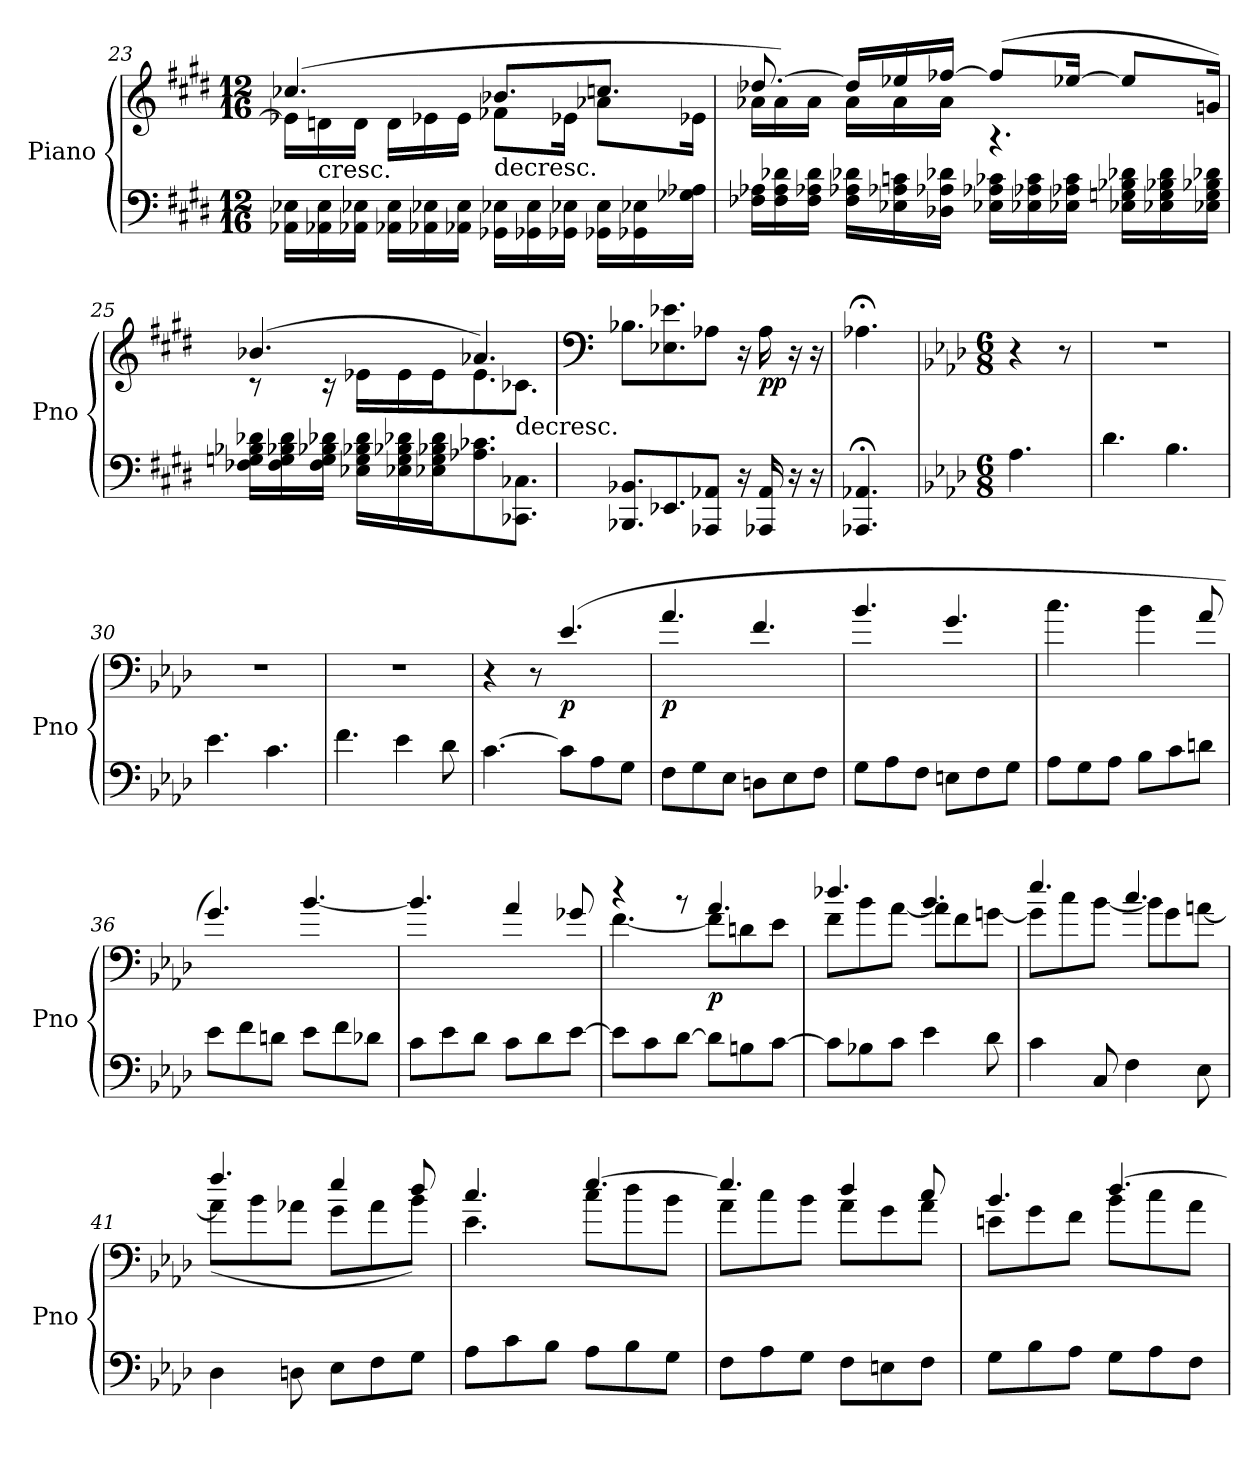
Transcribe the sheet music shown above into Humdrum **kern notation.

**kern	**kern	**dynam
*part1	*part1	*part1
*staff2	*staff1	*staff1/2
*I"Piano	*	*
*I'Pno	*	*
!!LO:LB:g=z
*clefF4	*clefG2	*
*k[f#c#g#d#]	*k[f#c#g#d#]	*
*M12/16	*M12/16	*
=23	=23	=23
*	*^	*
16AA-X\ 16E-X\LL	(>4.cc-X/	16e-X\LL]	.
!	!	!LO:TX:b:t=cresc.	!
16AA-X\ 16E-\	.	16dn\	.
16AA-X\ 16E-X\JJ	.	16d\JJ	.
16AA-X\ 16E-\LL	.	16d\LL	.
16AA-X\ 16E-X\	.	16e-X\	.
16AA-X\ 16E-\JJ	.	16e-\JJ	.
!	!LO:TX:b:t=decresc.	!	!
16GG-X\ 16E-X\LL	8.b-X/L	8f-X\L	.
16GG-X\ 16E-\	.	.	.
16GG-X\ 16E-X\JJ	.	16e-X\Jk	.
16GG-X\ 16E-\LL	8.ccn/J	8a-X\L	.
16GG-X\ 16E-X\	.	.	.
16G-X\ 16A-X\JJ	.	16e-X\Jk	.
!!LO:LB:g=z	!!
=24	=24	=24	=24
16F-X\ 16A-X\LL	[8.dd-X/	16a-X\LL	.
16F-\ 16A-\ 16d-X\	.	16a-\)	.
16F-\ 16A-X\ 16d-\JJ	.	16a-\JJ	.
16F-\ 16A-X\ 16d-X\LL	16dd-/LL]	16a-\LL	.
16E-X\ 16A-X\ 16cn\	16ee-X/	16a-\	.
16D-X\ 16A-X\ 16d-X\JJ	[16ff-X/JJ	16a-\JJ	.
16E-X\ 16A-X\ 16c-X\LL	(>8ff-/L]	4.r	.
16E-X\ 16A-X\ 16c-\	.	.	.
16E-X\ 16A-X\ 16c-\JJ	[16ee-X/Jk	.	.
16E-X\ 16Gn\ 16B-X\ 16d-X\LL	8ee-/L]	.	.
16E-X\ 16G\ 16B-X\ 16d-\	.	.	.
16E-X\ 16G\ 16B-X\ 16d-X\JJ	16gn/Jk)	.	.
!!LO:LB:g=z	!!
=25	=25	=25	=25
16F-X\ 16Gn\ 16B-X\ 16d-X\LL	(>4.b-X/	8r	.
16F-\ 16G\ 16B-X\ 16d-\	.	.	.
16F-\ 16G\ 16B-X\ 16d-X\JJ	.	16r	.
16E-X\ 16G\ 16B-X\ 16d-\LL	.	16e-X\LL	.
16E-X\ 16G\ 16B-X\ 16d-X\	.	16e-\	.
16E-X\ 16G\ 16B-X\ 16d-\J	.	16e-\J	.
8.A-X\ 8.c-X\	4.a-X/)	8.e-\	.
!	!	!LO:TX:b:t=decresc.	!
8.CC-X\ 8.C-X\J	.	8.c-X\J	.
*	*v	*v	*
=26	=26	=26
*	*clefF4	*
8.BBB-X/ 8.BB-X/L	8.B-X\L	.
8.EE-X/	8.E-X\ 8.e-X\	.
8AAA-X/ 8AA-X/J	8A-X\J	.
16r	16r	.
!	!	!LO:DY:b
16AAA-X/ 16AA-/	16A-\	pp
16r	16r	.
16r	16r	.
=27	=27	=27
4.AAA-X/; 4.AA-X/;	4.A-X;\	.
=28	=28	=28
*k[b-e-a-d-]	*k[b-e-a-d-]	*
*M6/8	*M6/8	*
*	*MM110	*
4.A-\	4r	.
.	8r	.
=29	=29	=29
4.d-\	2.r	.
4.B-\	.	.
=30	=30	=30
4.e-\	2.r	.
4.c\	.	.
!!LO:LB:g=z
=31	=31	=31
4.f\	2.r	.
4e-\	.	.
8d-\	.	.
=32	=32	=32
[4.c\	4r	.
.	8r	.
!	!	!LO:DY:b
8c\L]	(>4.e-/	p
8A-\	.	.
8G\J	.	.
=33	=33	=33
!	!	!LO:DY:b
8F\L	4.a-/	p
8G\	.	.
8E-\J	.	.
8Dn\L	4.f/	.
8E-\	.	.
8F\J	.	.
=34	=34	=34
8G\L	4.b-/	.
8A-\	.	.
8F\J	.	.
8En\L	4.g/	.
8F\	.	.
8G\J	.	.
=35	=35	=35
8A-\L	4.cc\	.
8G\	.	.
8A-\J	.	.
8B-\L	4b-\	.
8c\	.	.
8dn\J	8a-/	.
=36	=36	=36
8e-\L	4.g/)	.
8f\	.	.
8dn\J	.	.
8e-\L	[4.b-/	.
8f\	.	.
8d-X\J	.	.
!!LO:PB:g=z
=37	=37	=37
8c\L	4.b-/]	.
8e-\	.	.
8d-\J	.	.
8c\L	4a-/	.
8d-\	.	.
[8e-\J	8g-X/	.
=38	=38	=38
*	*^	*
8e-\L]	4r	[4.f\	.
8c\	.	.	.
[8d-\J	8r	.	.
!	!	!	!LO:DY:b
8d-\L]	4.a-/	8f\L]	p
8Bn\	.	8dn\	.
[8c\J	.	8e-\J	.
=39	=39	=39	=39
8c\L]	4.dd-X/	8f\L	.
8B-X\	.	8b-\	.
8c\J	.	[8a-\J	.
4e-\	4.b-/	8a-\L]	.
.	.	8f\	.
8d-\	.	[8gn\J	.
=40	=40	=40	=40
4c\	4.ee-/	8g\L]	.
.	.	8cc\	.
8C/	.	[8b-\J	.
4F\	4.cc/	8b-\L]	.
.	.	8g\	.
8E-\	.	[8an\J	.
!!LO:LB:g=z	!!
=41	=41	=41	=41
4D-\	4.ff/	(<8a\L]	.
.	.	8b-\	.
8Dn\	.	8a-X\J	.
8E-\L	4ee-/	8g\L	.
8F\	.	8a-\	.
8G\J	8dd-/	8b-\J)	.
=42	=42	=42	=42
8A-\L	4.cc/	4.e-\	.
8c\	.	.	.
8B-\J	.	.	.
8A-\L	[4.ee-/	8cc\L	.
8B-\	.	8dd-\	.
8G\J	.	8b-\J	.
=43	=43	=43	=43
8F\L	4.ee-/]	8a-\L	.
8A-\	.	8cc\	.
8G\J	.	8b-\J	.
8F\L	4dd-/	8a-\L	.
8En\	.	8g\	.
8F\J	8cc/	8a-\J	.
=44	=44	=44	=44
8G\L	4.b-/	8en\L	.
8B-\	.	8g\	.
8A-\J	.	8f\J	.
8G\L	[4.dd-/	8b-\L	.
8A-\	.	8cc\	.
8F\J	.	8a-\J	.
*	*v	*v	*
=	=	=
*-	*-	*-
